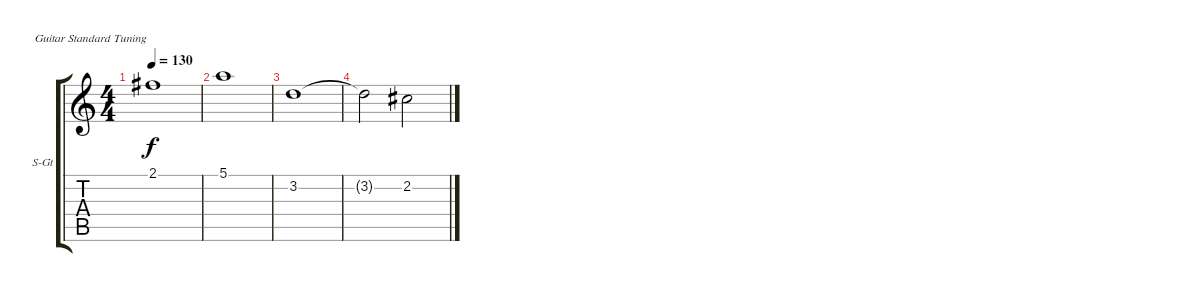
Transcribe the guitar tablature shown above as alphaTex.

\bracketExtendMode groupsimilarinstruments
\firstSystemTrackNameOrientation horizontal
\otherSystemsTrackNameOrientation horizontal
\track ("Synth" "S-Gt") {instrument synthstrings1}
\staff {score tabs}
\tuning (E4 B3 G3 D3 A2 E2)
\displaytranspose 12
\ts (4 4)
\tempo 130
\clef g2
\ks c
2.1.1{dy f} |
5.1.1 |
3.2.1 |
3.2{t}.2 2.2.2
